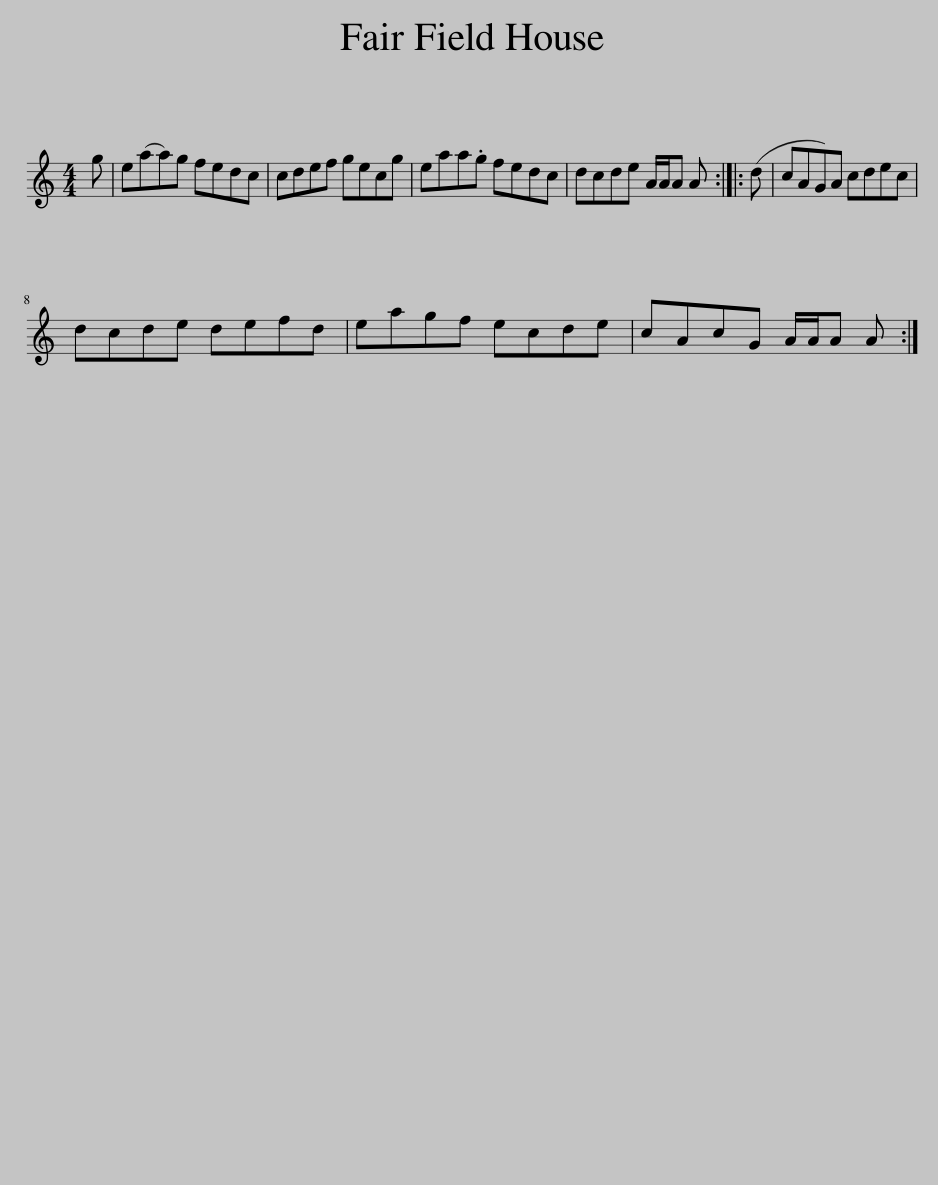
X:1
L:1/8
M:4/4
I:linebreak $
K:C
V:1 treble
V:1
 g | e(aa)g fedc | cdef gecg | eaa.g fedc | dcde A/A/A A :: %5
 (d | cAG)A cdec |$ dcde defd | eagf ecde | cAcG A/A/A A :| %10
